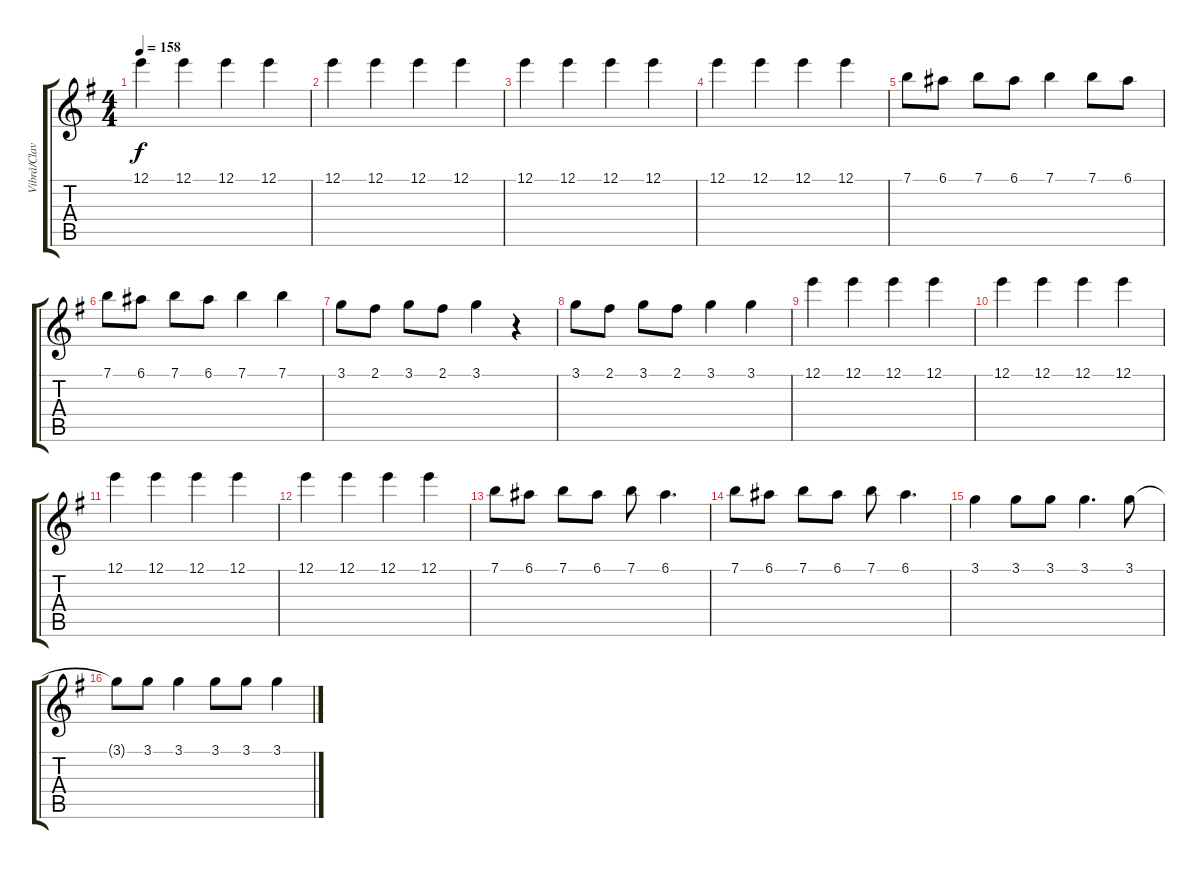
\track ("Vibrá/Clavi" "Vibrá/Clav") {instrument vibraphone}
\staff {score tabs}
\tuning (E5 B4 G4 D4 A3 E3) {hide}
\ts (4 4)
\tempo 158
\clef g2
\ks g
12.1.4{dy f} 12.1.4 12.1.4 12.1.4 |
12.1.4 12.1.4 12.1.4 12.1.4 |
12.1.4 12.1.4 12.1.4 12.1.4 |
12.1.4 12.1.4 12.1.4 12.1.4 |
7.1.8 6.1.8 7.1.8 6.1.8 7.1.4 7.1.8 6.1.8 |
7.1.8 6.1.8 7.1.8 6.1.8 7.1.4 7.1.4 |
3.1.8 2.1.8 3.1.8 2.1.8 3.1.4 r.4 |
3.1.8 2.1.8 3.1.8 2.1.8 3.1.4 3.1.4 |
12.1.4 12.1.4 12.1.4 12.1.4 |
12.1.4 12.1.4 12.1.4 12.1.4 |
12.1.4 12.1.4 12.1.4 12.1.4 |
12.1.4 12.1.4 12.1.4 12.1.4 |
7.1.8 6.1.8 7.1.8 6.1.8 7.1.8 6.1.4{d} |
7.1.8 6.1.8 7.1.8 6.1.8 7.1.8 6.1.4{d} |
3.1.4 3.1.8 3.1.8 3.1.4{d} 3.1.8 |
3.1{t}.8 3.1.8 3.1.4 3.1.8 3.1.8 3.1.4
